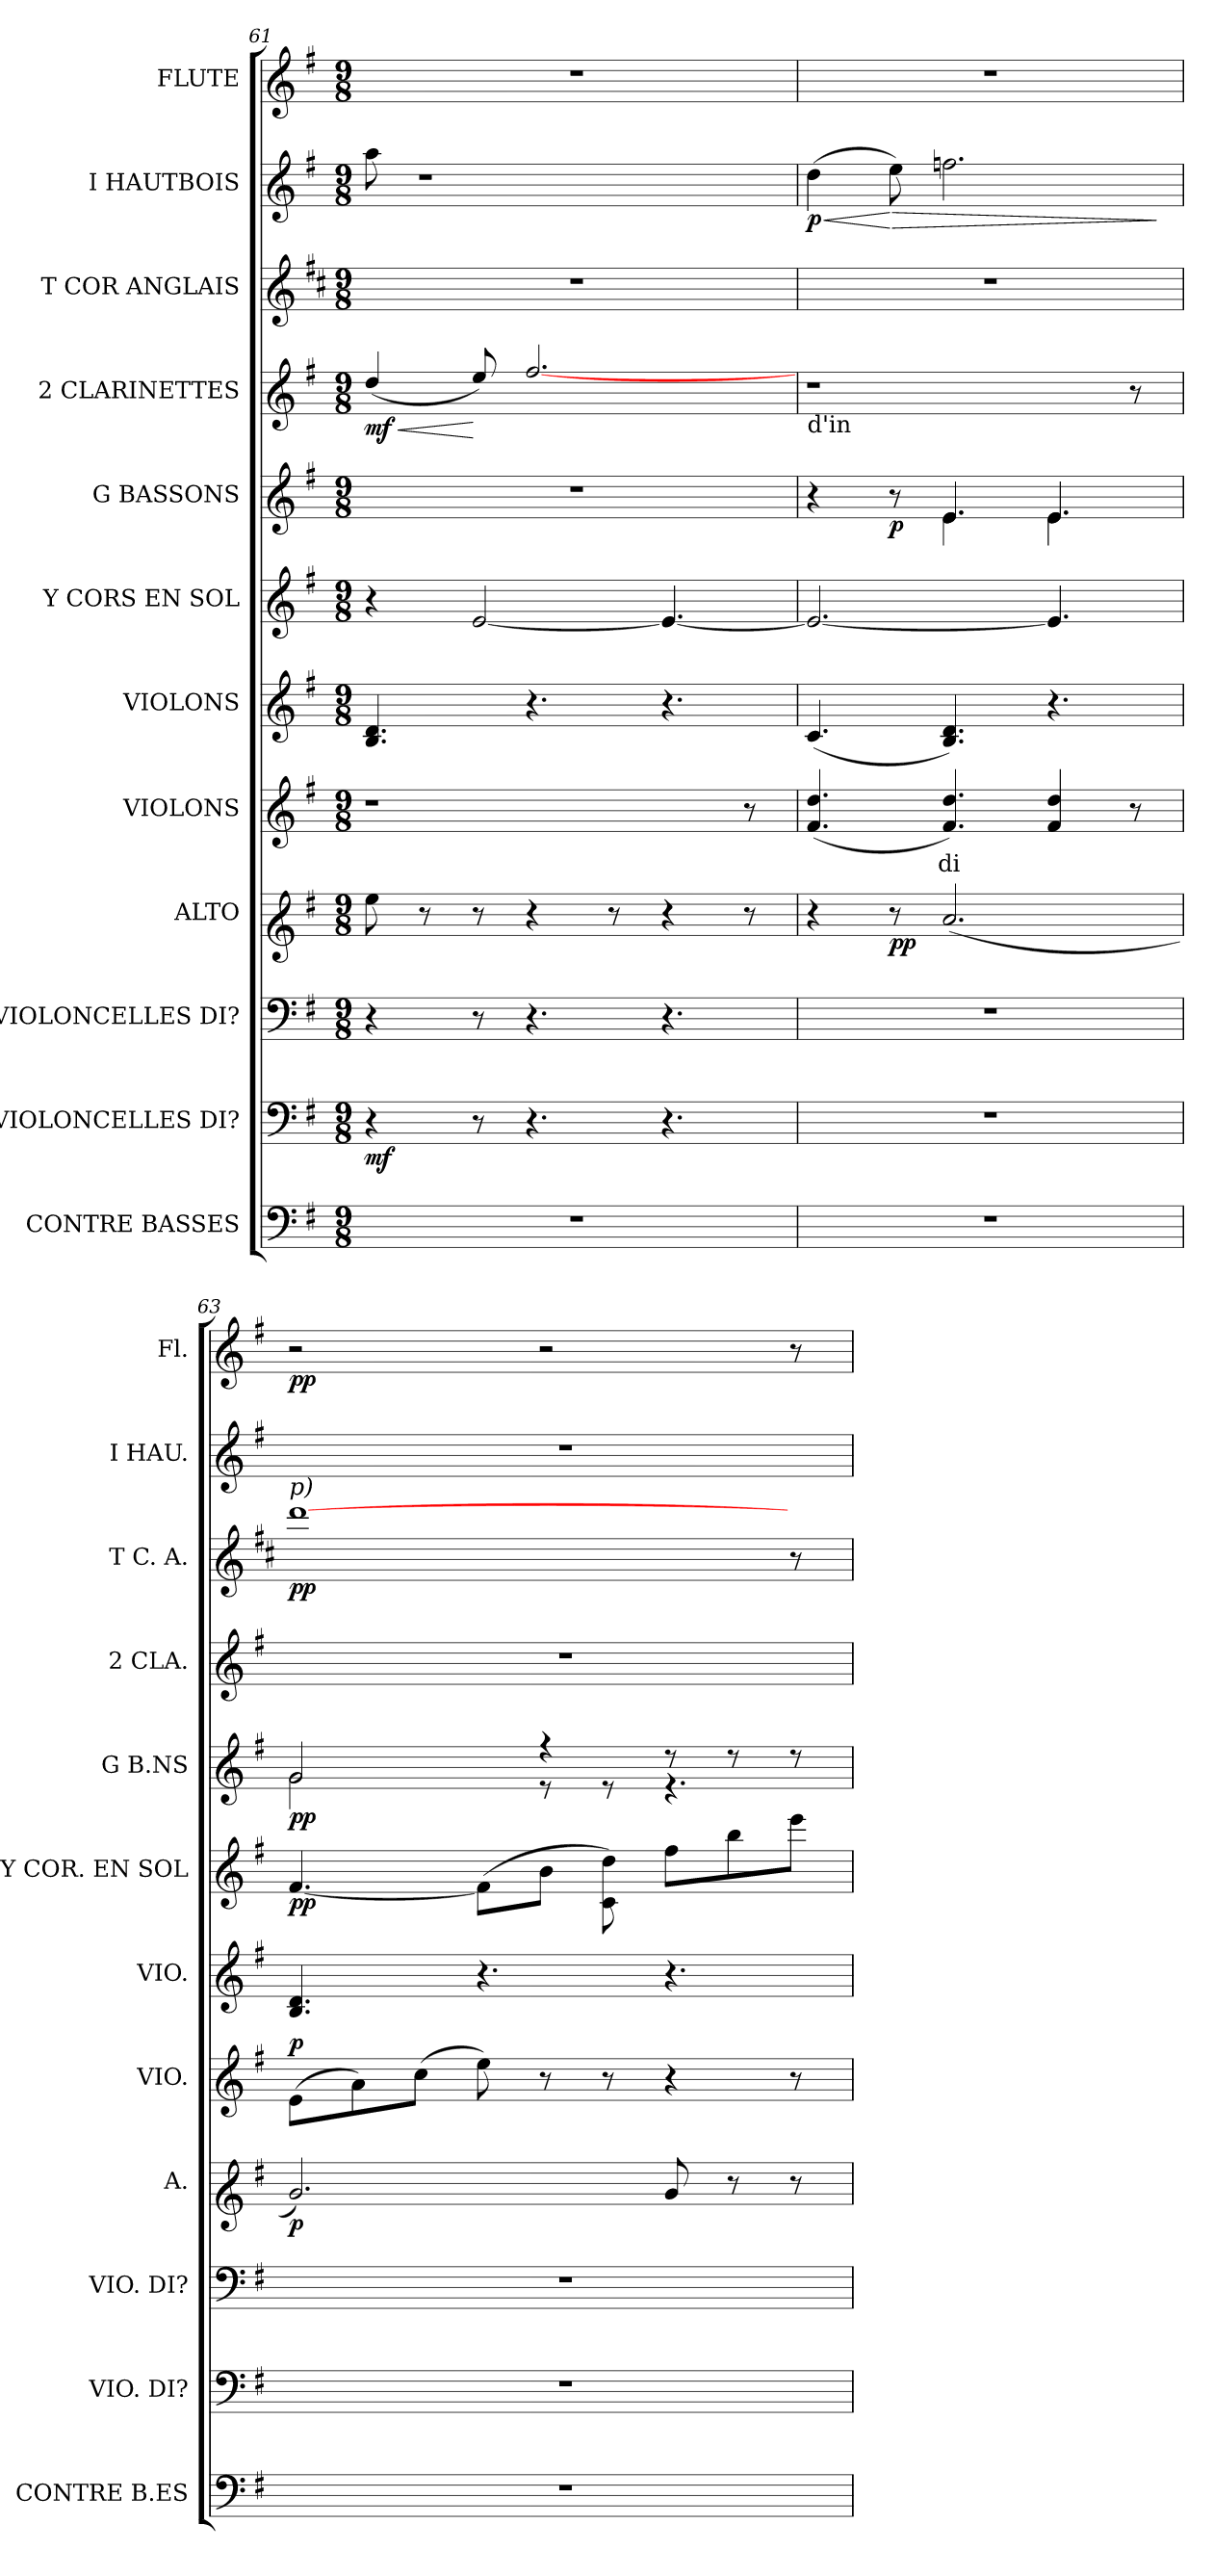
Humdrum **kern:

**kern	**kern	**dynam	**kern	**kern	**dynam	**kern	**text	**dynam	**kern	**kern	**dynam	**kern	**dynam	**kern	**dynam	**kern	**dynam	**kern	**dynam	**kern	**dynam
*part12	*part11	*part11	*part10	*part9	*part9	*part8	*part8	*part8	*part7	*part6	*part6	*part5	*part5	*part4	*part4	*part3	*part3	*part2	*part2	*part1	*part1
*staff12	*staff11	*staff11	*staff10	*staff9	*staff9	*staff8	*staff8	*staff8	*staff7	*staff6	*staff6	*staff5	*staff5	*staff4	*staff4	*staff3	*staff3	*staff2	*staff2	*staff1	*staff1
*I"CONTRE BASSES	*I"VIOLONCELLES DI?	*	*I"VIOLONCELLES DI?	*I"ALTO	*	*I"VIOLONS	*	*	*I"VIOLONS	*I"Y CORS EN SOL	*	*I"G BASSONS	*	*I"2 CLARINETTES	*	*I"T COR ANGLAIS	*	*I"I HAUTBOIS	*	*I"FLUTE	*
*I'CONTRE B.ES	*I'VIO. DI?	*	*I'VIO. DI?	*I'A.	*	*I'VIO.	*	*	*I'VIO.	*I'Y COR. EN SOL	*	*I'G B.NS	*	*I'2 CLA.	*	*I'T C. A.	*	*I'I HAU.	*	*I'Fl.	*
!!LO:PB:g=z
*clefF4	*clefF4	*	*clefF4	*clefG1	*	*clefG2	*	*	*clefG2	*clefG2	*	*clefG2	*	*clefG2	*	*clefG2	*	*clefG2	*	*clefG2	*
*	*	*	*	*	*	*	*	*	*	*	*	*	*	*	*	*ITrd4c7	*	*	*	*	*
*k[f#]	*k[f#]	*	*k[f#]	*k[f#]	*	*k[f#]	*	*	*k[f#]	*k[f#]	*	*k[f#]	*	*k[f#]	*	*k[f#]	*	*k[f#]	*	*k[f#]	*
*G:	*G:	*	*G:	*G:	*	*G:	*	*	*G:	*G:	*	*G:	*	*G:	*	*G:	*	*G:	*	*G:	*
*M9/8	*M9/8	*	*M9/8	*M9/8	*	*M9/8	*	*	*M9/8	*M9/8	*	*M9/8	*	*M9/8	*	*M9/8	*	*M9/8	*	*M9/8	*
=61	=61	=61	=61	=61	=61	=61	=61	=61	=61	=61	=61	=61	=61	=61	=61	=61	=61	=61	=61	=61	=61
!LO:N:vis=1	!	!	!	!	!	!	!	!	!	!	!	!LO:N:vis=1	!	!	!LO:HP:b	!LO:N:vis=1	!	!	!	!LO:N:vis=1	!
8%9r	4r	mf	4r	8ggi\	.	1r	.	.	4.Bi/ 4.di	4r	.	8%9r	.	(4ddi/	< mf	8%9r	.	8aai\	.	8%9r	.
.	.	.	.	8r	.	.	.	.	.	.	.	.	.	.	.	.	.	1r	.	.	.
.	8r	.	8r	8r	.	.	.	.	.	[<2ei/	.	.	.	8eei/)	[	.	.	.	.	.	.
.	4.r	.	4.r	4r	.	.	.	.	4.r	.	.	.	.	[<2.ff#i/	.	.	.	.	.	.	.
.	.	.	.	8r	.	.	.	.	.	.	.	.	.	.	.	.	.	.	.	.	.
.	4.r	.	4.r	4r	.	.	.	.	4.r	4.ei/_<	.	.	.	.	.	.	.	.	.	.	.
.	.	.	.	8r	.	8r	.	.	.	.	.	.	.	.	.	.	.	.	.	.	.
=62	=62	=62	=62	=62	=62	=62	=62	=62	=62	=62	=62	=62	=62	=62	=62	=62	=62	=62	=62	=62	=62
!	!	!	!	!	!	!	!	!	!	!	!	!	!	!LO:TX:b:t=d'in	!	!	!	!	!	!	!
!LO:N:vis=1	!LO:N:vis=1	!	!LO:N:vis=1	!	!	!	!	!	!	!	!	!	!	!	!	!LO:N:vis=1	!	!	!LO:HP:b	!LO:N:vis=1	!
*	*	*	*	*	*	*	*	*	*	*	*	*^	*	*	*	*	*	*	*	*	*
8%9r	8%9r	.	8%9r	4r	.	(4.f#i/ 4.ddi	.	.	(4.ci/	2.eni/_<	.	4r	4.ryy	.	1r	.	8%9r	.	(4ddi\	< p	8%9r	.
!	!	!	!	!	!	!	!	!	!	!	!	!	!	!	!	!	!	!	!	!LO:HP:n=1:b	!	!
.	.	.	.	8r	pp	.	.	.	.	.	.	8r	.	p	.	.	.	.	8eei\)	[ >	.	.
!	!	!	!	!	!	!	!LO:LY:b:color=#000000	!	!	!	!	!	!	!	!	!	!	!	!	!	!	!
.	.	.	.	(2.cci/	.	4.f#i/ 4.ddi)	di	.	4.Bi/ 4.di)	.	.	4.ei/	4.ei\	.	.	.	.	.	2.ffni\	.	.	.
.	.	.	.	.	.	4f#i/ 4ddi	.	.	4.r	4.ei/]	.	4.ei/	4.ei\	.	.	.	.	.	.	.	.	.
.	.	.	.	.	.	8r	.	.	.	.	.	.	.	.	8r	.	.	.	.	.	.	.
*	*	*	*	*	*	*	*	*	*	*	*	*v	*v	*	*	*	*	*	*	*	*	*
.	.	.	.	.	.	.	.	.	.	.	.	.	.	.	.	.	.	.	]	.	.
=63	=63	=63	=63	=63	=63	=63	=63	=63	=63	=63	=63	=63	=63	=63	=63	=63	=63	=63	=63	=63	=63
!	!	!	!	!	!	!	!	!	!	!	!	!	!	!	!	!	!	!LO:TX:b:i:t=p)	!	!	!
!LO:N:vis=1	!LO:N:vis=1	!	!LO:N:vis=1	!	!	!	!	!	!	!	!	!	!	!LO:N:vis=1	!	!	!	!LO:N:vis=1	!	!	!
*	*	*	*	*	*	*	*	*	*	*	*	*^	*	*	*	*	*	*	*	*	*
8%9r	8%9r	.	8%9r	2.bi/)	p	(8ei\L	.	p	4.Bi/ 4.di	[<4.f#i/	pp	2gi/	2gi\	pp	8%9r	.	[>1ggi	pp	8%9r	.	2r	pp
.	.	.	.	.	.	8ai\)	.	.	.	.	.	.	.	.	.	.	.	.	.	.	.	.
.	.	.	.	.	.	(8cci\J	.	.	.	.	.	.	.	.	.	.	.	.	.	.	.	.
.	.	.	.	.	.	8eei\)	.	.	4.r	(8f#i\L]	.	.	.	.	.	.	.	.	.	.	.	.
.	.	.	.	.	.	8r	.	.	.	8bi\J	.	4r	8r	.	.	.	.	.	.	.	2r	.
.	.	.	.	.	.	8r	.	.	.	8ci\ 8ddi)	.	.	8r	.	.	.	.	.	.	.	.	.
.	.	.	.	8bi/	.	4r	.	.	4.r	8ff#i\L	.	8r	4.r	.	.	.	.	.	.	.	.	.
.	.	.	.	8r	.	.	.	.	.	8bbi\	.	8r	.	.	.	.	.	.	.	.	.	.
.	.	.	.	8r	.	8r	.	.	.	8eeei\J	.	8r	.	.	.	.	8r	.	.	.	8r	.
*	*	*	*	*	*	*	*	*	*	*	*	*v	*v	*	*	*	*	*	*	*	*	*
=	=	=	=	=	=	=	=	=	=	=	=	=	=	=	=	=	=	=	=	=	=
*-	*-	*-	*-	*-	*-	*-	*-	*-	*-	*-	*-	*-	*-	*-	*-	*-	*-	*-	*-	*-	*-
